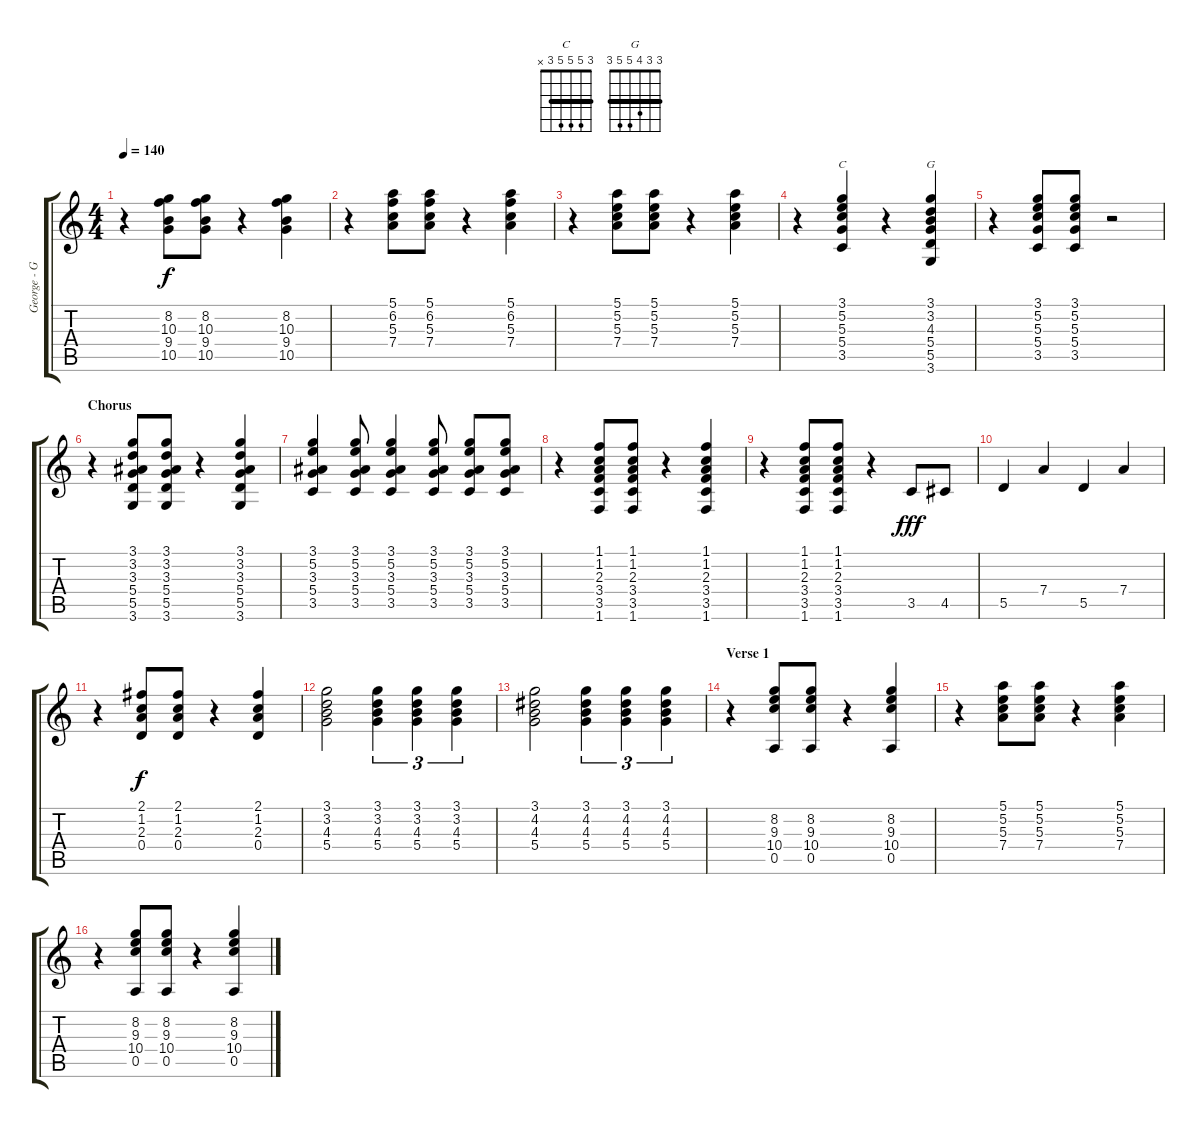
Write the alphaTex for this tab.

\track ("George - Guitar" "George - G") {instrument electricguitarclean}
\staff {score tabs}
\tuning (E4 B3 G3 D3 A2 E2) {hide}
\chord ("C" 3 5 5 5 3 x) {barre 3}
\chord ("G" 3 3 4 5 5 3) {barre 3}
\ts (4 4)
\tempo 140
\clef g2
\ks c
r.4{dy f} (8.2 10.3 9.4 10.5).8 (8.2 10.3 9.4 10.5).8 r.4 (8.2 10.3 9.4 10.5).4 |
r.4 (5.1 6.2 5.3 7.4).8 (5.1 6.2 5.3 7.4).8 r.4 (5.1 6.2 5.3 7.4).4 |
r.4 (5.1 5.2 5.3 7.4).8 (5.1 5.2 5.3 7.4).8 r.4 (5.1 5.2 5.3 7.4).4 |
r.4 (3.1 5.2 5.3 5.4 3.5).4{ch "C"} r.4 (3.1 3.2 4.3 5.4 5.5 3.6).4{ch "G"} |
r.4 (3.1 5.2 5.3 5.4 3.5).8 (3.1 5.2 5.3 5.4 3.5).8 r.2 |
\section ("" "Chorus")
r.4 (3.1 3.2 3.3 5.4 5.5 3.6).8 (3.1 3.2 3.3 5.4 5.5 3.6).8 r.4 (3.1 3.2 3.3 5.4 5.5 3.6).4 |
(3.1 5.2 3.3 5.4 3.5).4 (3.1 5.2 3.3 5.4 3.5).8 (3.1 5.2 3.3 5.4 3.5).4 (3.1 5.2 3.3 5.4 3.5).8 (3.1 5.2 3.3 5.4 3.5).8 (3.1 5.2 3.3 5.4 3.5).8 |
r.4 (1.1 1.2 2.3 3.4 3.5 1.6).8 (1.1 1.2 2.3 3.4 3.5 1.6).8 r.4 (1.1 1.2 2.3 3.4 3.5 1.6).4 |
r.4 (1.1 1.2 2.3 3.4 3.5 1.6).8 (1.1 1.2 2.3 3.4 3.5 1.6).8 r.4 3.5.8{dy fff} 4.5.8 |
5.5.4 7.4.4 5.5.4 7.4.4 |
r.4 (2.1 1.2 2.3 0.4).8{dy f} (2.1 1.2 2.3 0.4).8 r.4 (2.1 1.2 2.3 0.4).4 |
(3.1 3.2 4.3 5.4).2 (3.1 3.2 4.3 5.4).4{tu (3 2)} (3.1 3.2 4.3 5.4).4{tu (3 2)} (3.1 3.2 4.3 5.4).4{tu (3 2)} |
(3.1 4.2 4.3 5.4).2 (3.1 4.2 4.3 5.4).4{tu (3 2)} (3.1 4.2 4.3 5.4).4{tu (3 2)} (3.1 4.2 4.3 5.4).4{tu (3 2)} |
\section ("" "Verse 1")
r.4 (8.2 9.3 10.4 0.5).8 (8.2 9.3 10.4 0.5).8 r.4 (8.2 9.3 10.4 0.5).4 |
r.4 (5.1 5.2 5.3 7.4).8 (5.1 5.2 5.3 7.4).8 r.4 (5.1 5.2 5.3 7.4).4 |
r.4 (8.2 9.3 10.4 0.5).8 (8.2 9.3 10.4 0.5).8 r.4 (8.2 9.3 10.4 0.5).4
